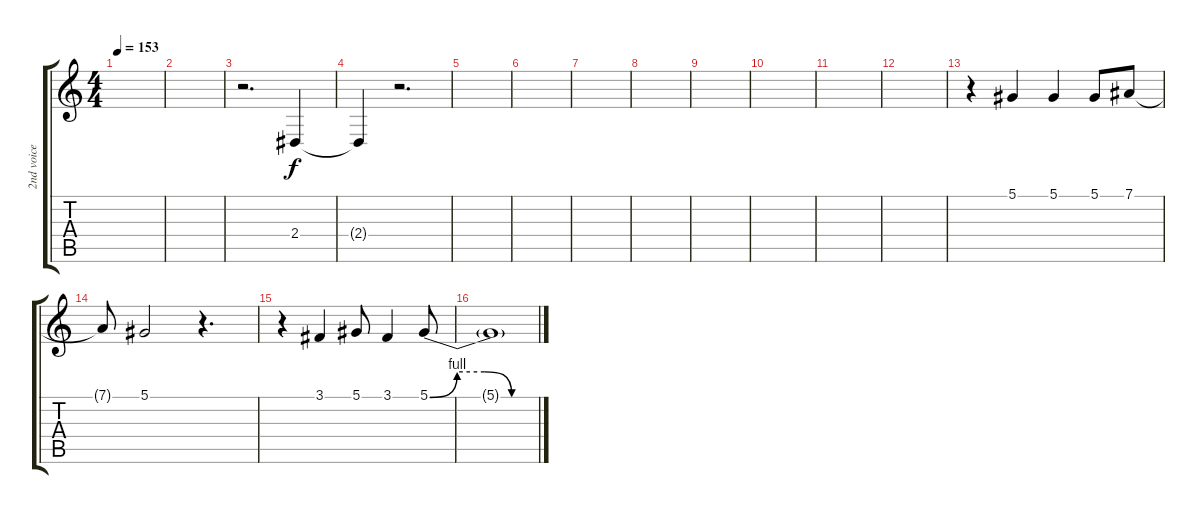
\track ("2nd voice" "2nd voice") {instrument lead8bassandlead}
\staff {score tabs}
\tuning (Eb4 Bb3 Gb3 Db3 Ab2 Eb2) {hide}
\ts (4 4)
\tempo 153
\clef g2
\ks c
|
|
r.2{d} 2.4.4 |
2.4{t}.4 r.2{d} |
|
|
|
|
|
|
|
|
r.4 5.1.4 5.1.4 5.1.8 7.1.8 |
7.1{t}.8 5.1.2 r.4{d} |
r.4 3.1.4 5.1.8 3.1.4 5.1{be (custom 0 0 15 4 30 4 45 0 60 0)}.8 |
5.1{t}.1
